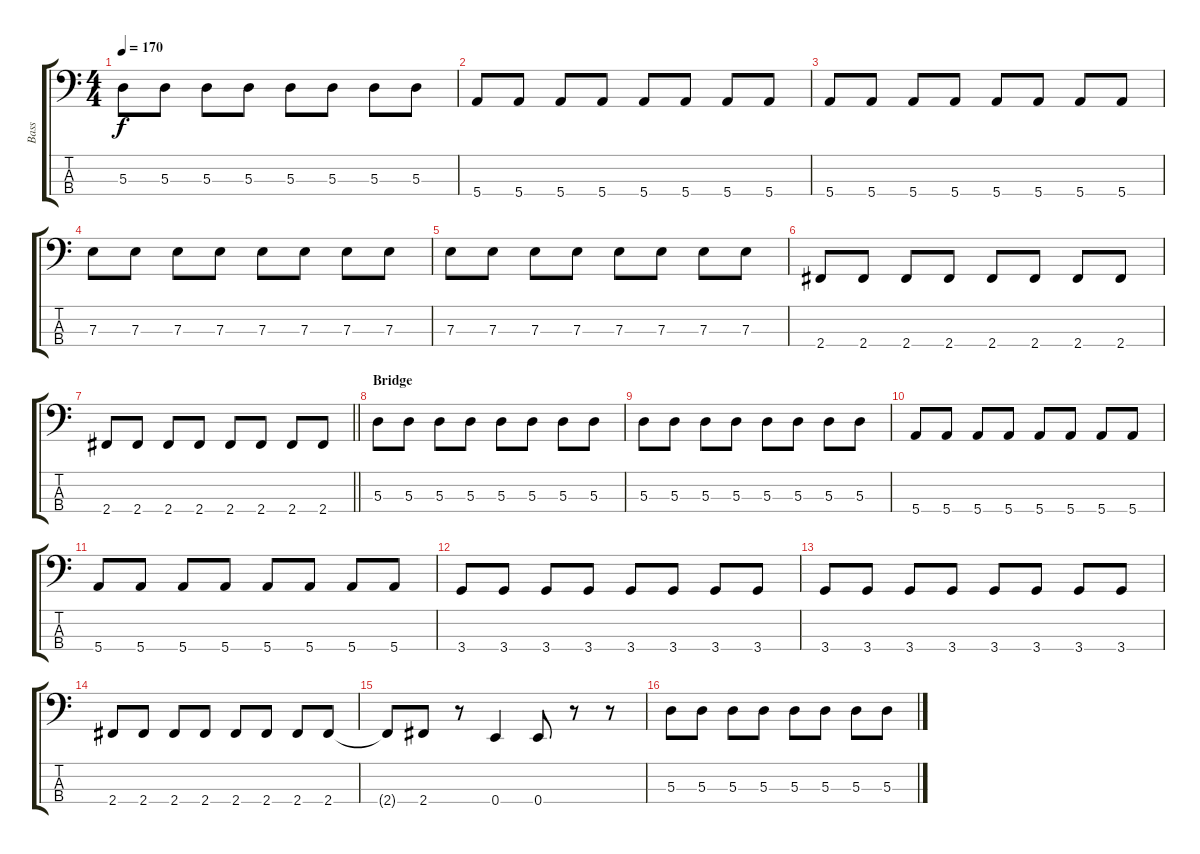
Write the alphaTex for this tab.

\track ("Bass" "Bass") {instrument electricbassfinger}
\staff {score tabs}
\tuning (G2 D2 A1 E1) {hide}
\ts (4 4)
\tempo 170
\clef f4
\ks c
5.3.8{dy f} 5.3.8 5.3.8 5.3.8 5.3.8 5.3.8 5.3.8 5.3.8 |
5.4.8 5.4.8 5.4.8 5.4.8 5.4.8 5.4.8 5.4.8 5.4.8 |
5.4.8 5.4.8 5.4.8 5.4.8 5.4.8 5.4.8 5.4.8 5.4.8 |
7.3.8 7.3.8 7.3.8 7.3.8 7.3.8 7.3.8 7.3.8 7.3.8 |
7.3.8 7.3.8 7.3.8 7.3.8 7.3.8 7.3.8 7.3.8 7.3.8 |
2.4.8 2.4.8 2.4.8 2.4.8 2.4.8 2.4.8 2.4.8 2.4.8 |
\barLineRight lightlight
2.4.8 2.4.8 2.4.8 2.4.8 2.4.8 2.4.8 2.4.8 2.4.8 |
\section ("" "Bridge")
5.3.8 5.3.8 5.3.8 5.3.8 5.3.8 5.3.8 5.3.8 5.3.8 |
5.3.8 5.3.8 5.3.8 5.3.8 5.3.8 5.3.8 5.3.8 5.3.8 |
5.4.8 5.4.8 5.4.8 5.4.8 5.4.8 5.4.8 5.4.8 5.4.8 |
5.4.8 5.4.8 5.4.8 5.4.8 5.4.8 5.4.8 5.4.8 5.4.8 |
3.4.8 3.4.8 3.4.8 3.4.8 3.4.8 3.4.8 3.4.8 3.4.8 |
3.4.8 3.4.8 3.4.8 3.4.8 3.4.8 3.4.8 3.4.8 3.4.8 |
2.4.8 2.4.8 2.4.8 2.4.8 2.4.8 2.4.8 2.4.8 2.4.8 |
2.4{t}.8 2.4.8 r.8 0.4.4 0.4.8 r.8 r.8 |
5.3.8 5.3.8 5.3.8 5.3.8 5.3.8 5.3.8 5.3.8 5.3.8
